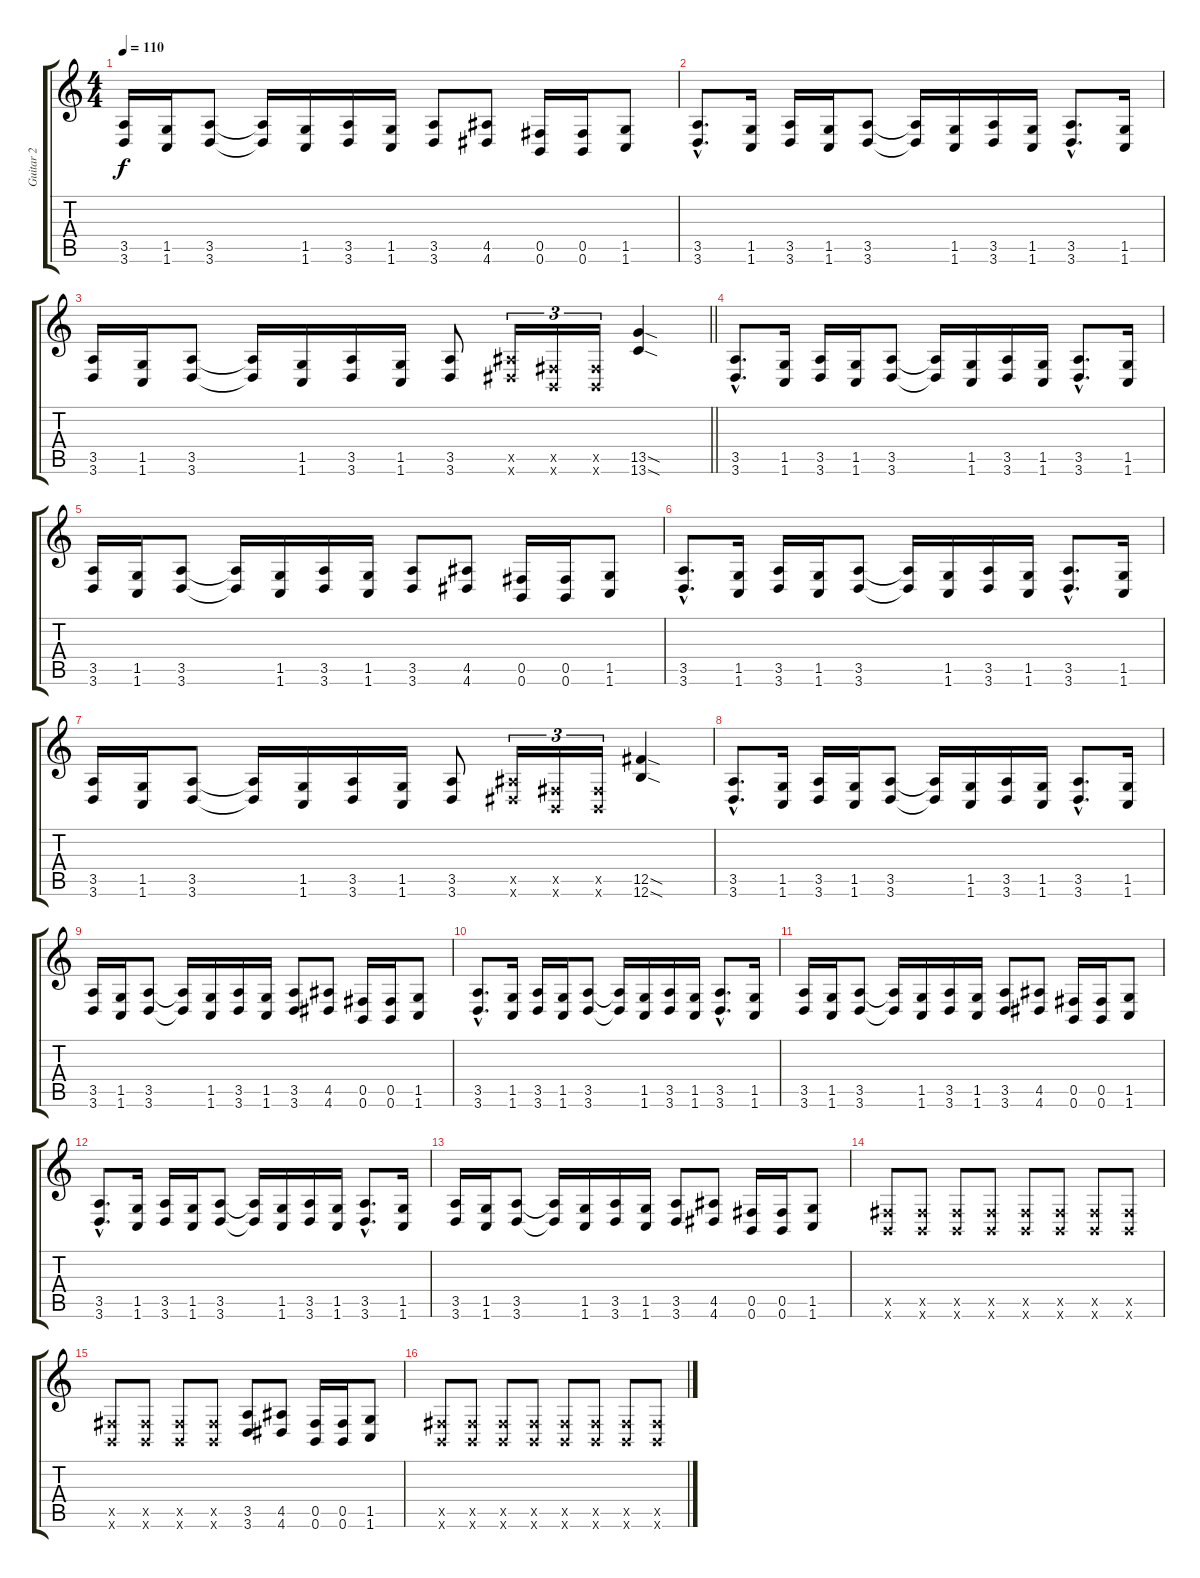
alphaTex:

\track ("Guitar 2" "Guitar 2") {instrument distortionguitar}
\staff {score tabs}
\tuning (Db4 Ab3 E3 B2 Gb2 B1) {hide}
\ts (4 4)
\tempo 110
\clef g2
\ks c
(3.5 3.6).16{dy f} (1.5 1.6).16 (3.5 3.6).8 (3.5{t} 3.6{t}).16 (1.5 1.6).16 (3.5 3.6).16 (1.5 1.6).16 (3.5 3.6).8 (4.5 4.6).8 (0.5 0.6).16 (0.5 0.6).16 (1.5 1.6).8 |
(3.5{hac} 3.6{hac}).8{d} (1.5 1.6).16 (3.5 3.6).16 (1.5 1.6).16 (3.5 3.6).8 (3.5{t} 3.6{t}).16 (1.5 1.6).16 (3.5 3.6).16 (1.5 1.6).16 (3.5{hac} 3.6{hac}).8{d} (1.5 1.6).16 |
\barLineRight lightlight
(3.5 3.6).16 (1.5 1.6).16 (3.5 3.6).8 (3.5{t} 3.6{t}).16 (1.5 1.6).16 (3.5 3.6).16 (1.5 1.6).16 (3.5 3.6).8 (4.5{x} 4.6{x}).16{tu (3 2)} (0.5{x} 0.6{x}).16{tu (3 2)} (0.5{x} 0.6{x}).16{tu (3 2)} (13.5{sod} 13.6{sod}).4 |
(3.5{hac} 3.6{hac}).8{d} (1.5 1.6).16 (3.5 3.6).16 (1.5 1.6).16 (3.5 3.6).8 (3.5{t} 3.6{t}).16 (1.5 1.6).16 (3.5 3.6).16 (1.5 1.6).16 (3.5{hac} 3.6{hac}).8{d} (1.5 1.6).16 |
(3.5 3.6).16 (1.5 1.6).16 (3.5 3.6).8 (3.5{t} 3.6{t}).16 (1.5 1.6).16 (3.5 3.6).16 (1.5 1.6).16 (3.5 3.6).8 (4.5 4.6).8 (0.5 0.6).16 (0.5 0.6).16 (1.5 1.6).8 |
(3.5{hac} 3.6{hac}).8{d} (1.5 1.6).16 (3.5 3.6).16 (1.5 1.6).16 (3.5 3.6).8 (3.5{t} 3.6{t}).16 (1.5 1.6).16 (3.5 3.6).16 (1.5 1.6).16 (3.5{hac} 3.6{hac}).8{d} (1.5 1.6).16 |
(3.5 3.6).16 (1.5 1.6).16 (3.5 3.6).8 (3.5{t} 3.6{t}).16 (1.5 1.6).16 (3.5 3.6).16 (1.5 1.6).16 (3.5 3.6).8 (4.5{x} 4.6{x}).16{tu (3 2)} (0.5{x} 0.6{x}).16{tu (3 2)} (0.5{x} 0.6{x}).16{tu (3 2)} (12.5{sod} 12.6{sod}).4 |
(3.5{hac} 3.6{hac}).8{d} (1.5 1.6).16 (3.5 3.6).16 (1.5 1.6).16 (3.5 3.6).8 (3.5{t} 3.6{t}).16 (1.5 1.6).16 (3.5 3.6).16 (1.5 1.6).16 (3.5{hac} 3.6{hac}).8{d} (1.5 1.6).16 |
(3.5 3.6).16 (1.5 1.6).16 (3.5 3.6).8 (3.5{t} 3.6{t}).16 (1.5 1.6).16 (3.5 3.6).16 (1.5 1.6).16 (3.5 3.6).8 (4.5 4.6).8 (0.5 0.6).16 (0.5 0.6).16 (1.5 1.6).8 |
(3.5{hac} 3.6{hac}).8{d} (1.5 1.6).16 (3.5 3.6).16 (1.5 1.6).16 (3.5 3.6).8 (3.5{t} 3.6{t}).16 (1.5 1.6).16 (3.5 3.6).16 (1.5 1.6).16 (3.5{hac} 3.6{hac}).8{d} (1.5 1.6).16 |
(3.5 3.6).16 (1.5 1.6).16 (3.5 3.6).8 (3.5{t} 3.6{t}).16 (1.5 1.6).16 (3.5 3.6).16 (1.5 1.6).16 (3.5 3.6).8 (4.5 4.6).8 (0.5 0.6).16 (0.5 0.6).16 (1.5 1.6).8 |
(3.5{hac} 3.6{hac}).8{d} (1.5 1.6).16 (3.5 3.6).16 (1.5 1.6).16 (3.5 3.6).8 (3.5{t} 3.6{t}).16 (1.5 1.6).16 (3.5 3.6).16 (1.5 1.6).16 (3.5{hac} 3.6{hac}).8{d} (1.5 1.6).16 |
(3.5 3.6).16 (1.5 1.6).16 (3.5 3.6).8 (3.5{t} 3.6{t}).16 (1.5 1.6).16 (3.5 3.6).16 (1.5 1.6).16 (3.5 3.6).8 (4.5 4.6).8 (0.5 0.6).16 (0.5 0.6).16 (1.5 1.6).8 |
(0.5{x} 0.6{x}).8 (0.5{x} 0.6{x}).8 (0.5{x} 0.6{x}).8 (0.5{x} 0.6{x}).8 (0.5{x} 0.6{x}).8 (0.5{x} 0.6{x}).8 (0.5{x} 0.6{x}).8 (0.5{x} 0.6{x}).8 |
(0.5{x} 0.6{x}).8 (0.5{x} 0.6{x}).8 (0.5{x} 0.6{x}).8 (0.5{x} 0.6{x}).8 (3.5 3.6).8 (4.5 4.6).8 (0.5 0.6).16 (0.5 0.6).16 (1.5 1.6).8 |
(0.5{x} 0.6{x}).8 (0.5{x} 0.6{x}).8 (0.5{x} 0.6{x}).8 (0.5{x} 0.6{x}).8 (0.5{x} 0.6{x}).8 (0.5{x} 0.6{x}).8 (0.5{x} 0.6{x}).8 (0.5{x} 0.6{x}).8
